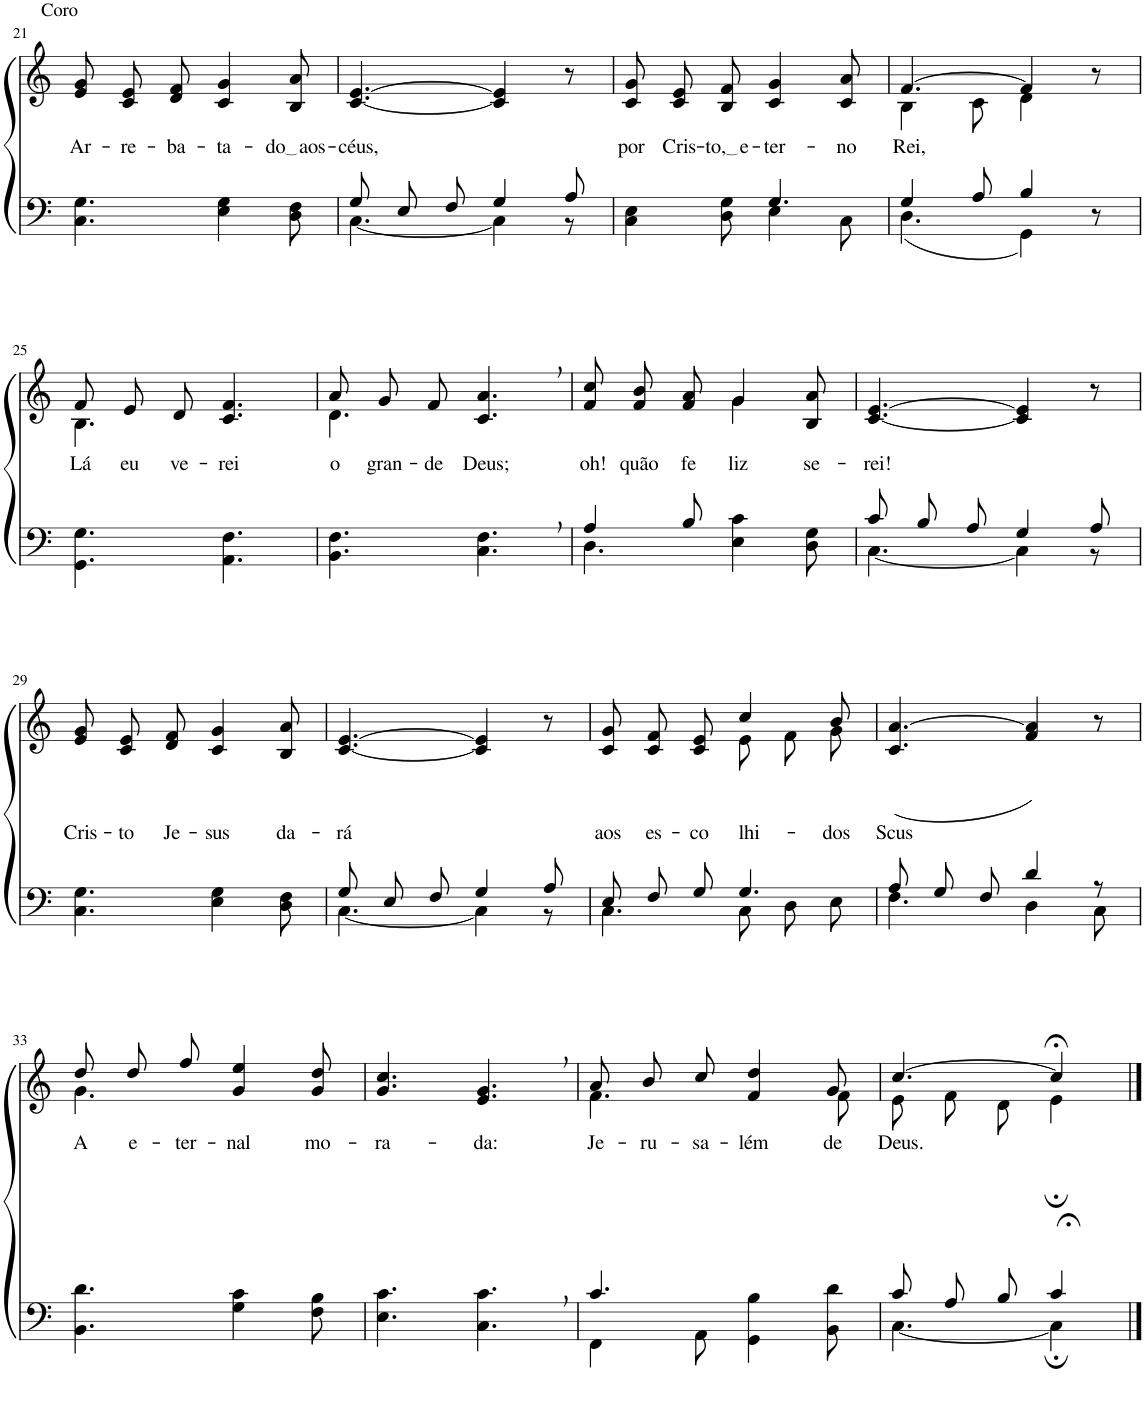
**kern	**kern	**text
*part2	*part1	*part1
*staff2	*staff1	*staff1
*I"Parte III e IV	*I"Parte I e II	*
!!LO:PB:g=z
*clefF4	*clefG2	*
*k[]	*k[]	*
*M6/8	*M6/8	*
=21	=21	=21
!	!LO:TX:a:t=Coro	!
!	!	!LO:LY:b
4.C\ 4.G\	8e/ 8g/L	Ar-
!	!	!LO:LY:b
.	8c/ 8e/	-re-
!	!	!LO:LY:b
.	8d/ 8f/J	-ba-
!	!	!LO:LY:b
4E\ 4G\	4c/ 4g/	-ta-
!	!	!LO:LY:b
8D\ 8F\	8B/ 8a/	do aos
=22	=22	=22
*^	*	*
!	!	!	!LO:LY:b
8G/L	[4.C\	[4.c/ [4.e/	-céus,
8E/	.	.	.
8F/J	.	.	.
4G/	4C\]	4c/] 4e/]	.
8A/	8r	8r	.
=23	=23	=23	=23
!	!	!	!LO:LY:b
4.ryy	4C\ 4E\	8c/ 8g/L	por
!	!	!	!LO:LY:b
.	.	8c/ 8e/	Cris-
!	!	!	!LO:LY:b
.	8D\ 8G\	8B/ 8f/J	to, e
!	!	!	!LO:LY:b
4.G/	4E\	4c/ 4g/	-ter-
!	!	!	!LO:LY:b
.	8C\	8c/ 8a/	-no
=24	=24	=24	=24
*	*	*^	*
!	!	!	!	!LO:LY:b
4G/	(4.D\	[4.f/	4B\	Rei,
8A/	.	.	8c\	.
4B/	4GG\)	4f/]	4d\	.
8r	8ryy	8r	8ryy	.
!!LO:LB:g=z	!!
=25	=25	=25	=25	=25
!	!	!	!	!LO:LY:b
*v	*v	*	*	*
4.GG\ 4.G\	8f/L	4.B\	Lá
!	!	!	!LO:LY:b
.	8e/	.	eu
!	!	!	!LO:LY:b
.	8d/J	.	ve-
!	!	!	!LO:LY:b
4.AA\ 4.F\	4.c/ 4.f/	4.ryy	-rei
=26	=26	=26	=26
!	!	!	!LO:LY:b
4.BB\ 4.F\	8a/L	4.d\	o
!	!	!	!LO:LY:b
.	8g/	.	gran-
!	!	!	!LO:LY:b
.	8f/J	.	-de
!	!	!	!LO:LY:b
4.C\, 4.F\,	4.c/, 4.a/,	4.ryy	Deus;
=27	=27	=27	=27
*^	*	*	*
!	!	!	!	!LO:LY:b
4A/	4.D\	4.ryy	8f/ 8cc/L	oh!
!	!	!	!	!LO:LY:b
.	.	.	8f/ 8b/	quão
!	!	!	!	!LO:LY:b
8B/	.	.	8f/ 8a/J	fe-
!	!	!	!	!LO:LY:b
4.ryy	4E\ 4c\	4g\	4g/	-liz
!	!	!	!	!LO:LY:b
.	8D\ 8G\	8ryy	8B/ 8a/	se-
=28	=28	=28	=28	=28
!	!	!	!	!LO:LY:b
*	*	*v	*v	*
8c/L	[4.C\	[4.c/ [4.e/	-rei!
8B/	.	.	.
8A/J	.	.	.
4G/	4C\]	4c/] 4e/]	.
8A/	8r	8r	.
!!LO:LB:g=z
=29	=29	=29	=29
!	!	!	!LO:LY:b
*v	*v	*	*
4.C\ 4.G\	8e/ 8g/L	Cris-
!	!	!LO:LY:b
.	8c/ 8e/	-to
!	!	!LO:LY:b
.	8d/ 8f/J	Je-
!	!	!LO:LY:b
4E\ 4G\	4c/ 4g/	-sus
!	!	!LO:LY:b
8D\ 8F\	8B/ 8a/	da-
=30	=30	=30
*^	*	*
!	!	!	!LO:LY:b
8G/L	[4.C\	[4.c/ [4.e/	-rá
8E/	.	.	.
8F/J	.	.	.
4G/	4C\]	4c/] 4e/]	.
8A/	8r	8r	.
=31	=31	=31	=31
!	!	!	!LO:LY:b
*	*	*^	*
8E/L	4.C\	8c/ 8g/L	4.ryy	aos
!	!	!	!	!LO:LY:b
8F/	.	8c/ 8f/	.	es-
!	!	!	!	!LO:LY:b
8G/J	.	8c/ 8e/J	.	-co-
!	!	!	!	!LO:LY:b
4.G/	8C\L	4cc/	8e\L	-lhi-
.	8D\	.	8f\	.
!	!	!	!	!LO:LY:b
.	8E\J	8b/	8g\J	-dos
=32	=32	=32	=32	=32
!	!	!	!	!LO:LY:b
*	*	*v	*v	*
8A/L	4.F\	(4.c/ [4.a/	Scus
8G/	.	.	.
8F/J	.	.	.
4d/	4D\	4f/ 4a/])	.
8r	8C\	8r	.
!!LO:LB:g=z
=33	=33	=33	=33
*	*	*^	*
!	!	!	!	!LO:LY:b
*v	*v	*	*	*
4.BB\ 4.d\	8dd/L	4.g\	A
!	!	!	!LO:LY:b
.	8dd/	.	e-
!	!	!	!LO:LY:b
.	8ff/J	.	-ter-
!	!	!	!LO:LY:b
4G\ 4c\	4g/ 4ee/	4.ryy	-nal
!	!	!	!LO:LY:b
8F\ 8B\	8g/ 8dd/	.	mo-
*	*v	*v	*
=34	=34	=34
!	!	!LO:LY:b
4.E\ 4.c\	4.g/ 4.cc/	-ra-
!	!	!LO:LY:b
4.C\, 4.c\,	4.e/, 4.g/,	-da:
=35	=35	=35
*^	*^	*
!	!	!	!	!LO:LY:b
4.c/	4FF\	8a/L	4.f\	Je-
!	!	!	!	!LO:LY:b
.	.	8b/	.	-ru-
!	!	!	!	!LO:LY:b
.	8AA\	8cc/J	.	-sa-
!	!	!	!	!LO:LY:b
4.ryy	4GG\ 4B\	4f/ 4dd/	4ryy	-lém
!	!	!	!	!LO:LY:b
.	8BB\ 8d\	8g/	8f\	de
=36	=36	=36	=36	=36
!	!	!	!	!LO:LY:b
8c/L	[4.C\	[4.cc/	8e\L	Deus.
8A/	.	.	8f\	.
8B/J	.	.	8d\J	.
4c;</	4C;\]	4cc;</]	4e;\	.
*v	*v	*	*	*
*	*v	*v	*
==	==	==
*-	*-	*-
